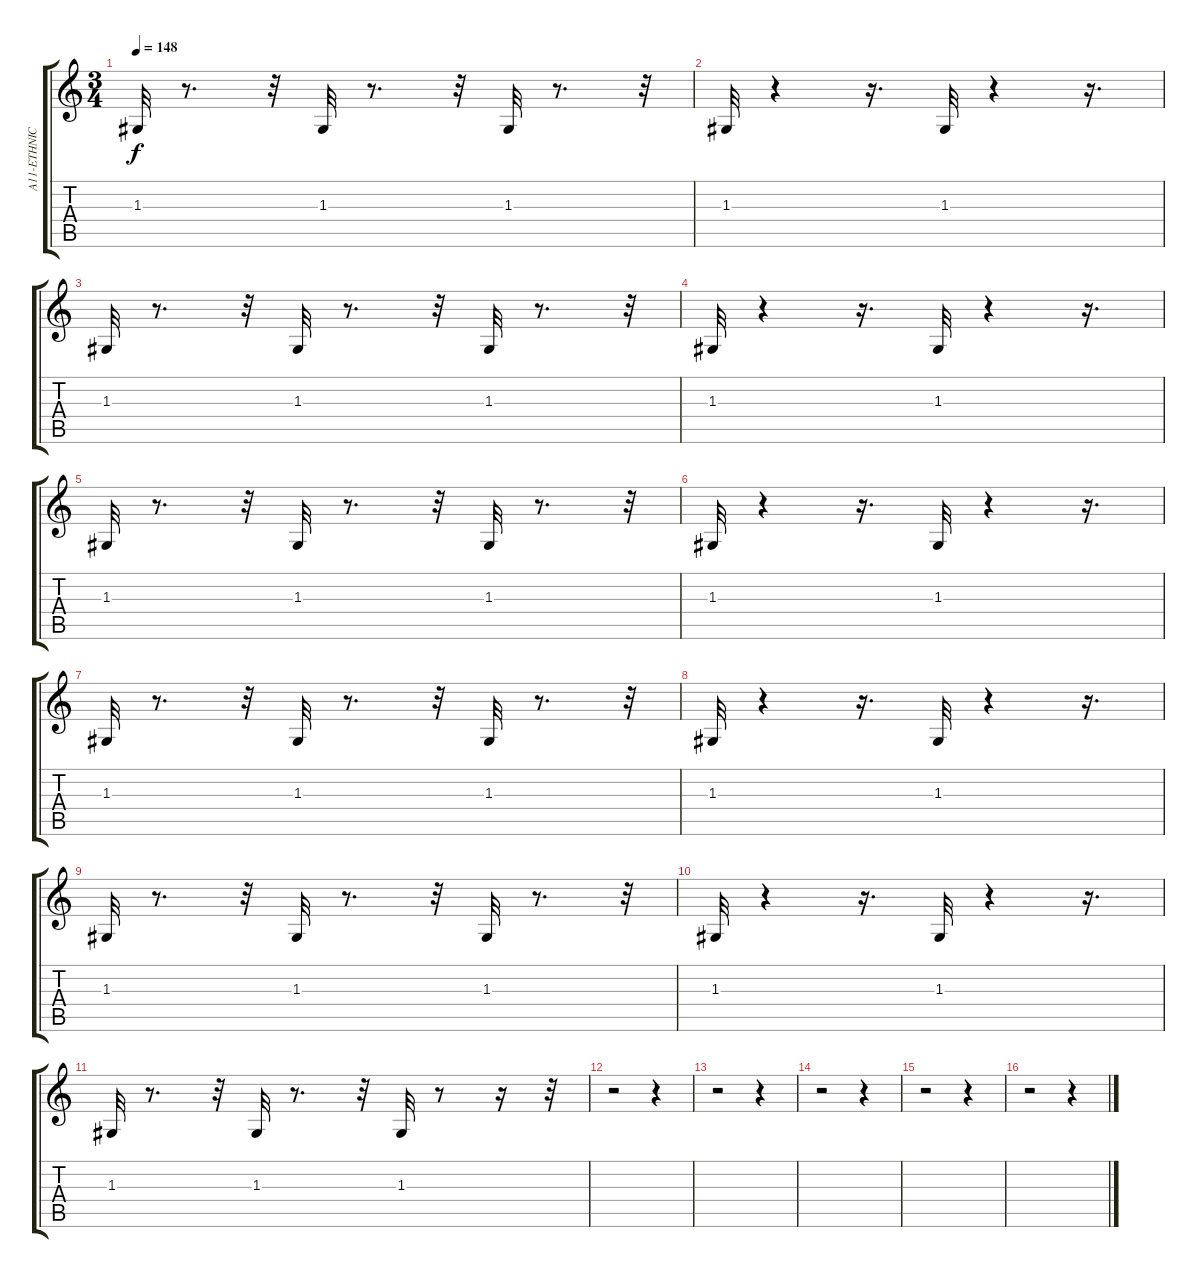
\track ("A11-ETHNIC      " "A11-ETHNIC") {instrument stringensemble2}
\staff {score tabs}
\tuning (E4 B3 G3 D3 A2 E2) {hide}
\ts (3 4)
\tempo 148
\clef g2
\ks c
1.3.32{dy f} r.8{d} r.32 1.3.32 r.8{d} r.32 1.3.32 r.8{d} r.32 |
1.3.32 r.4 r.16{d} 1.3.32 r.4 r.16{d} |
1.3.32 r.8{d} r.32 1.3.32 r.8{d} r.32 1.3.32 r.8{d} r.32 |
1.3.32 r.4 r.16{d} 1.3.32 r.4 r.16{d} |
1.3.32 r.8{d} r.32 1.3.32 r.8{d} r.32 1.3.32 r.8{d} r.32 |
1.3.32 r.4 r.16{d} 1.3.32 r.4 r.16{d} |
1.3.32 r.8{d} r.32 1.3.32 r.8{d} r.32 1.3.32 r.8{d} r.32 |
1.3.32 r.4 r.16{d} 1.3.32 r.4 r.16{d} |
1.3.32 r.8{d} r.32 1.3.32 r.8{d} r.32 1.3.32 r.8{d} r.32 |
1.3.32 r.4 r.16{d} 1.3.32 r.4 r.16{d} |
1.3.32 r.8{d} r.32 1.3.32 r.8{d} r.32 1.3.32 r.8 r.16 r.32 |
r.2 r.4 |
r.2 r.4 |
r.2 r.4 |
r.2 r.4 |
r.2 r.4
